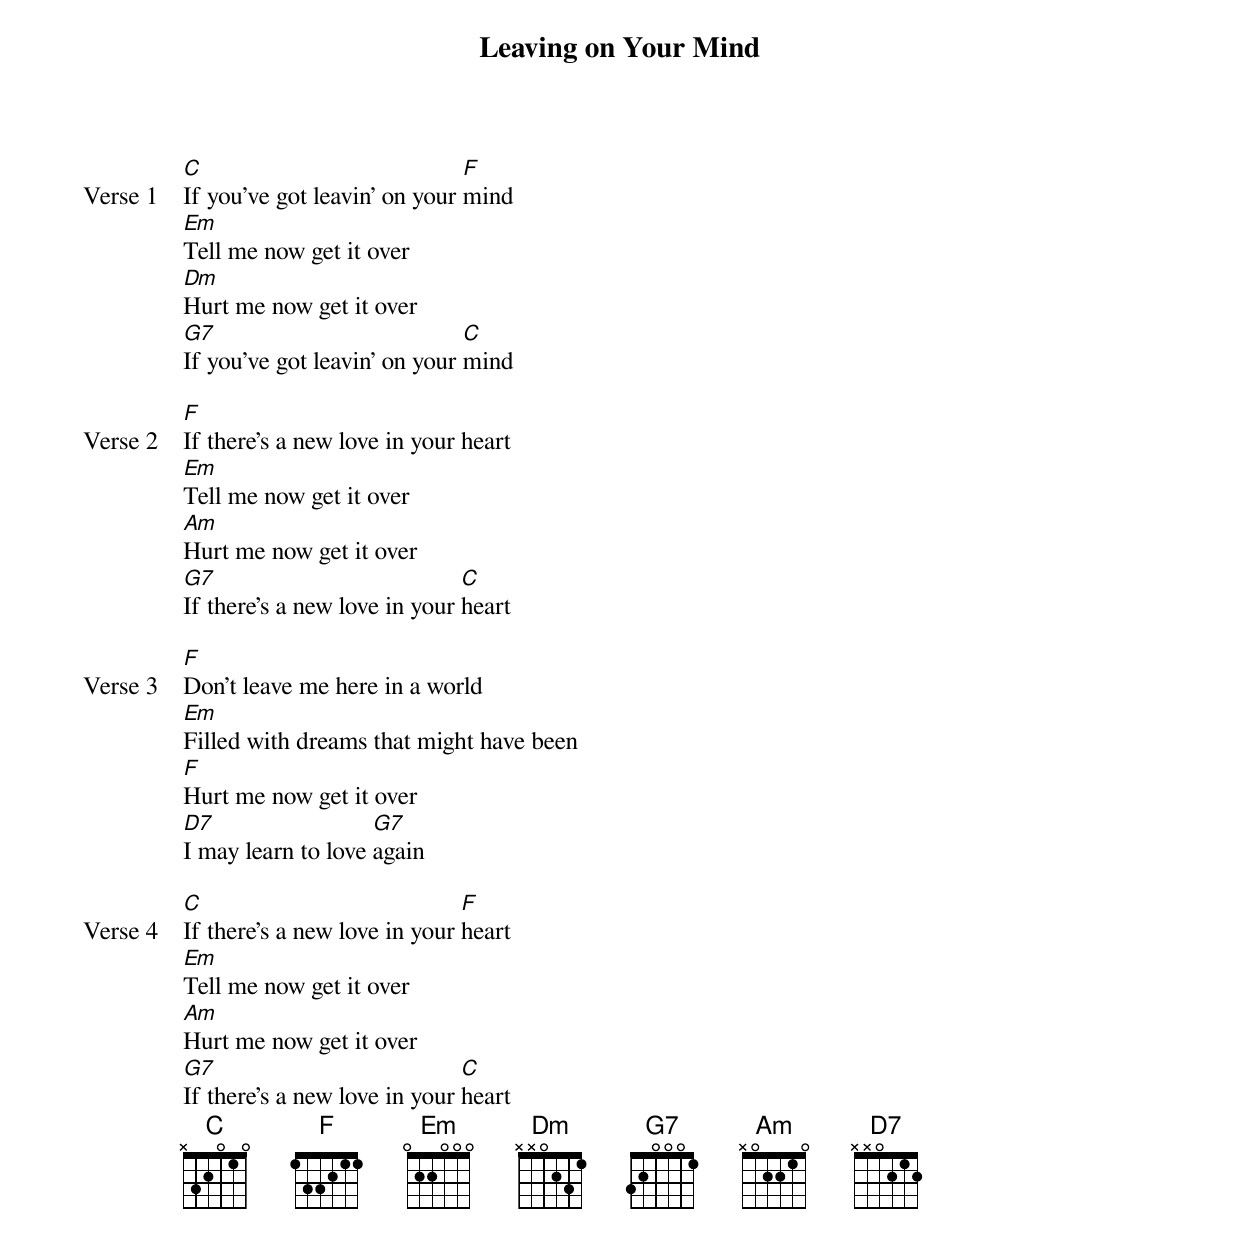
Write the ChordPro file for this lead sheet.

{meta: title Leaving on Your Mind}
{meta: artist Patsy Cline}
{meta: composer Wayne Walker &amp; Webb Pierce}
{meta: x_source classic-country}
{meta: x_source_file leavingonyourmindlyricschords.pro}
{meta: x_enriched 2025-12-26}

{start_of_verse: Verse 1}
[C]If you've got leavin' on your [F]mind
[Em]Tell me now get it over
[Dm]Hurt me now get it over
[G7]If you've got leavin' on your [C]mind
{end_of_verse}

{start_of_verse: Verse 2}
[F]If there's a new love in your heart
[Em]Tell me now get it over
[Am]Hurt me now get it over
[G7]If there's a new love in your [C]heart
{end_of_verse}

{start_of_verse: Verse 3}
[F]Don't leave me here in a world
[Em]Filled with dreams that might have been
[F]Hurt me now get it over
[D7]I may learn to love [G7]again
{end_of_verse}

{start_of_verse: Verse 4}
[C]If there's a new love in your [F]heart
[Em]Tell me now get it over
[Am]Hurt me now get it over
[G7]If there's a new love in your [C]heart
{end_of_verse}
